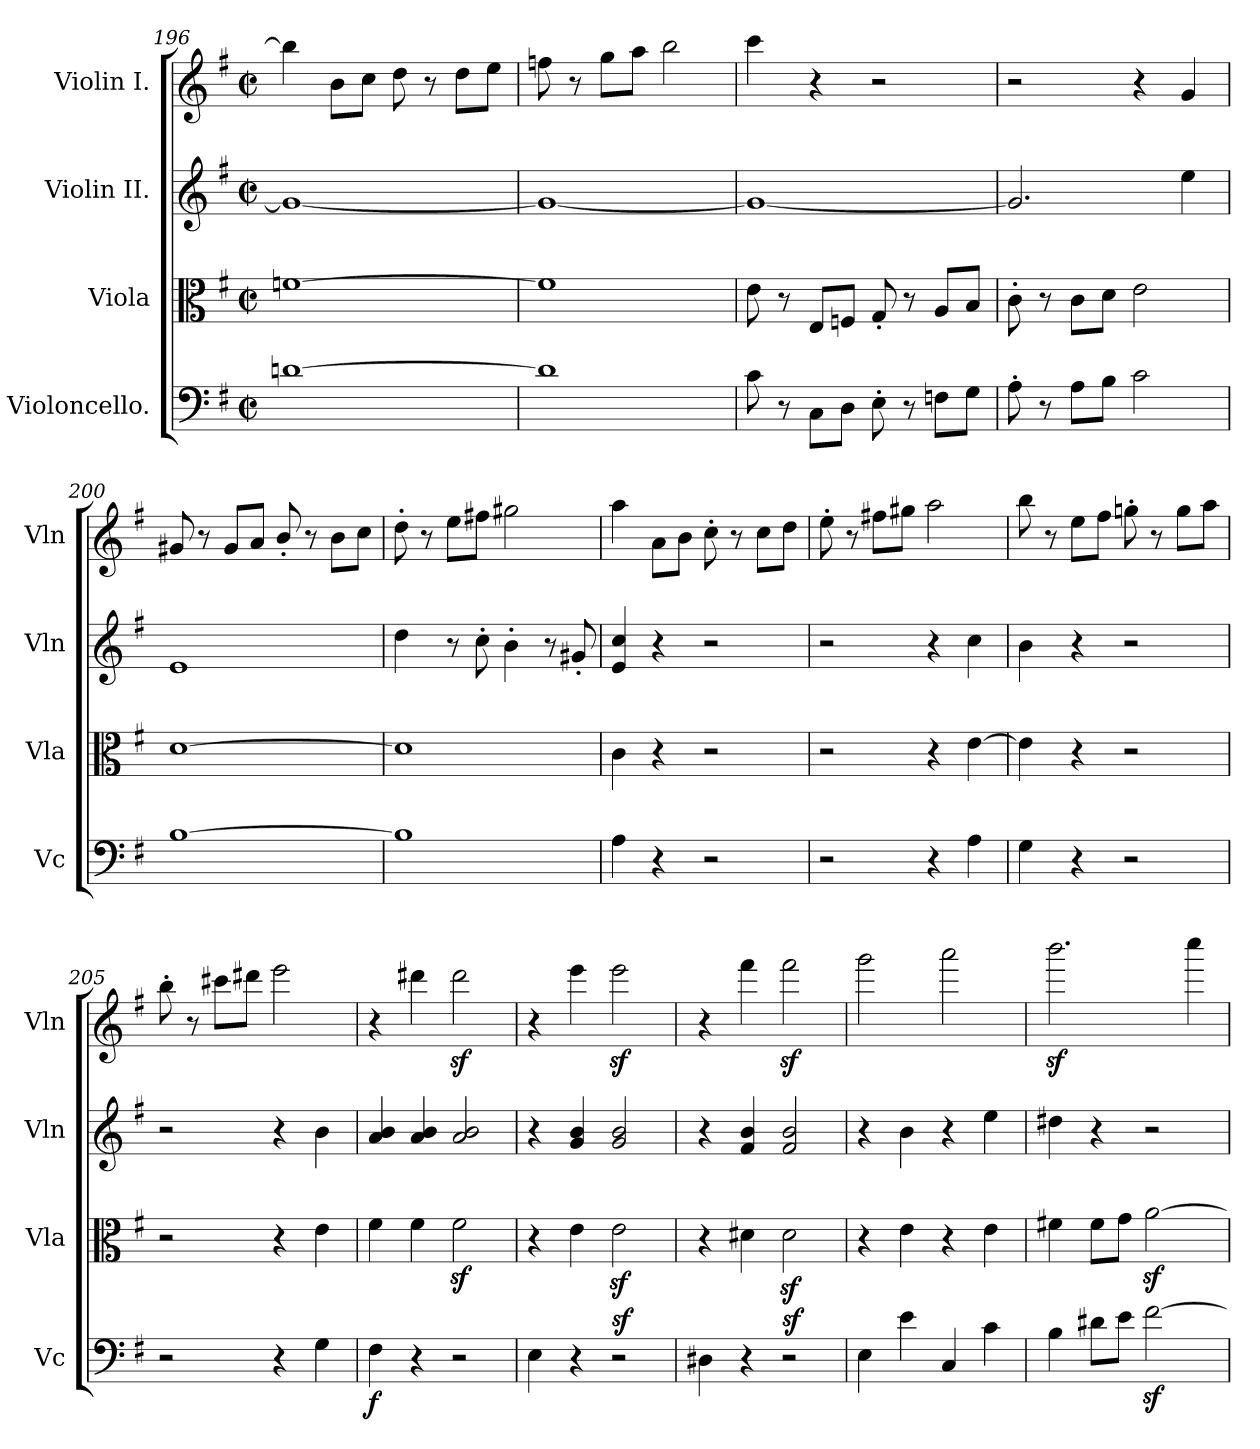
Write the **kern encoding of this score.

**kern	**dynam	**kern	**kern	**kern
*part4	*part4	*part3	*part2	*part1
*staff4	*staff4	*staff3	*staff2	*staff1
*I"Violoncello.	*	*I"Viola	*I"Violin II.	*I"Violin I.
*I'Vc	*	*I'Vla	*I'Vln	*I'Vln
!!LO:LB:g=z
*clefF4	*	*clefC3	*clefG2	*clefG2
*k[f#]	*	*k[f#]	*k[f#]	*k[f#]
*M2/2	*	*M2/2	*M2/2	*M2/2
*met(c|)	*	*met(c|)	*met(c|)	*met(c|)
=196	=196	=196	=196	=196
[1dn	.	[1fn	1g_	4bb\]
.	.	.	.	8b\L
.	.	.	.	8cc\J
.	.	.	.	8dd\
.	.	.	.	8r
.	.	.	.	8dd\L
.	.	.	.	8ee\J
=197	=197	=197	=197	=197
1d]	.	1f]	1g_	8ffn\
.	.	.	.	8r
.	.	.	.	8gg\L
.	.	.	.	8aa\J
.	.	.	.	2bb\
=198	=198	=198	=198	=198
8c\	.	8e\	1g_	4ccc\
8r	.	8r	.	.
8C\L	.	8E/L	.	4r
8D\J	.	8Fn/J	.	.
8E'\	.	8G'/	.	2r
8r	.	8r	.	.
8Fn\L	.	8A/L	.	.
8G\J	.	8B/J	.	.
=199	=199	=199	=199	=199
8A'\	.	8c'\	2.g/]	2r
8r	.	8r	.	.
8A\L	.	8c\L	.	.
8B\J	.	8d\J	.	.
2c\	.	2e\	.	4r
.	.	.	4ee\	4g/
=200	=200	=200	=200	=200
[1B	.	[1d	1e	8g#X/
.	.	.	.	8r
.	.	.	.	8g#/L
.	.	.	.	8a/J
.	.	.	.	8b'/
.	.	.	.	8r
.	.	.	.	8b\L
.	.	.	.	8cc\J
!!LO:LB:g=z
=201	=201	=201	=201	=201
1B]	.	1d]	4dd\	8dd'\
.	.	.	.	8r
.	.	.	8r	8ee\L
.	.	.	8cc'\	8ff#X\J
.	.	.	4b'\	2gg#X\
.	.	.	8r	.
.	.	.	8g#X'/	.
!!LO:PB:g=z
=202	=202	=202	=202	=202
4A\	.	4c\	4e/ 4cc/	4aa\
4r	.	4r	4r	8a\L
.	.	.	.	8b\J
2r	.	2r	2r	8cc'\
.	.	.	.	8r
.	.	.	.	8cc\L
.	.	.	.	8dd\J
=203	=203	=203	=203	=203
2r	.	2r	2r	8ee'\
.	.	.	.	8r
.	.	.	.	8ff#X\L
.	.	.	.	8gg#X\J
4r	.	4r	4r	2aa\
4A\	.	[4e\	4cc\	.
=204	=204	=204	=204	=204
4G\	.	4e\]	4b\	8bb\
.	.	.	.	8r
4r	.	4r	4r	8ee\L
.	.	.	.	8ff#\J
2r	.	2r	2r	8ggn'\
.	.	.	.	8r
.	.	.	.	8gg\L
.	.	.	.	8aa\J
=205	=205	=205	=205	=205
2r	.	2r	2r	8bb'\
.	.	.	.	8r
.	.	.	.	8ccc#X\L
.	.	.	.	8ddd#X\J
4r	.	4r	4r	2eee\
4G\	.	4e\	4b\	.
=206	=206	=206	=206	=206
!	!LO:DY:b	!	!	!
4F#\	f	4f#\	4a/ 4b/	4r
4r	.	4f#\	4a/ 4b/	4ddd#X\
2r	.	2f#z>\	2a/ 2b/	2ddd#z<\
!!LO:LB:g=z
=207	=207	=207	=207	=207
4E\	.	4r	4r	4r
4r	.	4e\	4g/ 4b/	4eee\
!	!LO:DY:a	!	!	!
2r	sf	2ez>\	2g/ 2b/	2eeez<\
=208	=208	=208	=208	=208
4D#X\	.	4r	4r	4r
4r	.	4d#X\	4f#/ 4b/	4fff#\
!	!LO:DY:a	!	!	!
2r	sf	2d#z>\	2f#/ 2b/	2fff#z<\
=209	=209	=209	=209	=209
4E\	.	4r	4r	2ggg\
4e\	.	4e\	4b\	.
4C/	.	4r	4r	2aaa\
4c\	.	4e\	4ee\	.
=210	=210	=210	=210	=210
4B\	.	4f#X\	4dd#X\	2.bbbz<\
8d#X\L	.	8f#\L	4r	.
8e\J	.	8g\J	.	.
[2f#z>\	.	[2az<\	2r	.
.	.	.	.	4cccc\
=	=	=	=	=
*-	*-	*-	*-	*-
